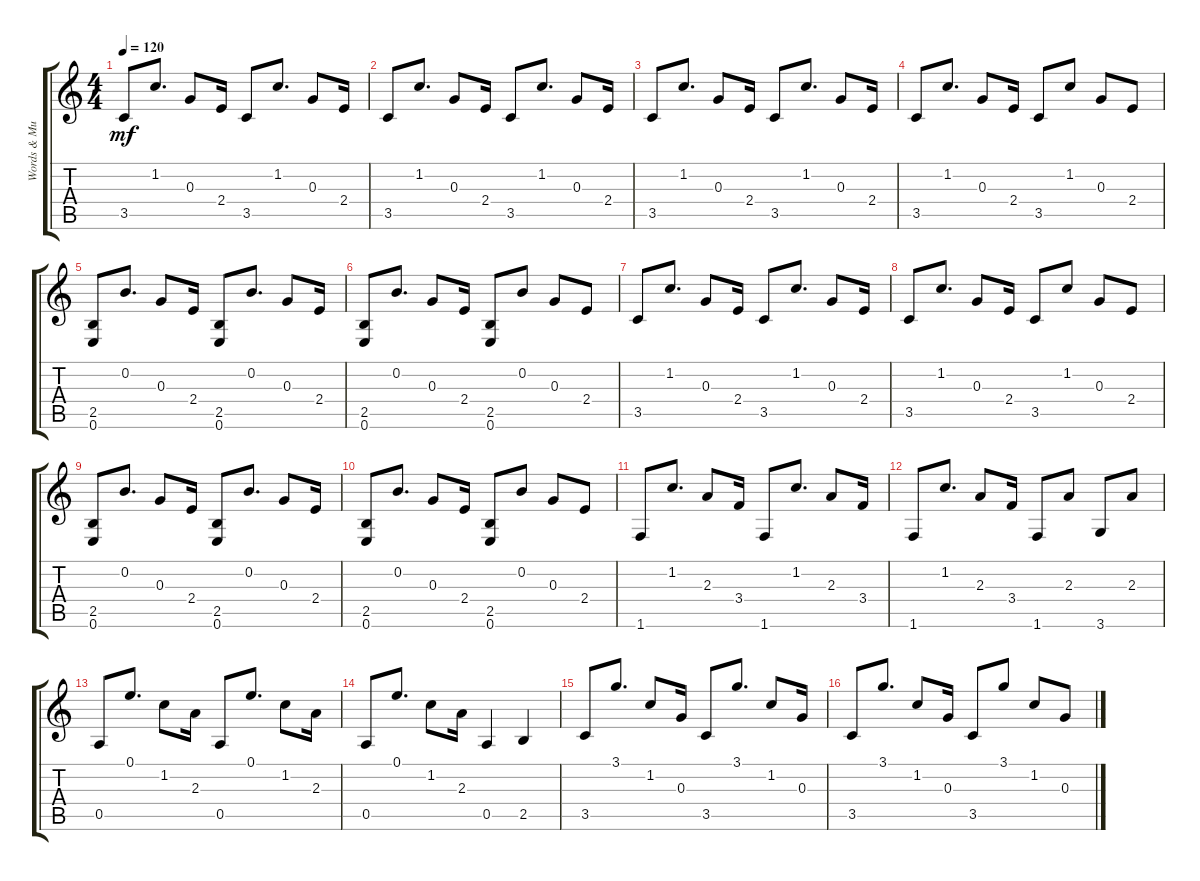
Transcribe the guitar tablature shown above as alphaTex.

\track ("Words & Music By James Blunt and Ryan T" "Words & Mu") {instrument electricguitarclean}
\staff {score tabs}
\tuning (E4 B3 G3 D3 A2 E2) {hide}
\ts (4 4)
\tempo 120
\clef g2
\ks c
3.5.8{dy mf instrument electricguitarclean} 1.2.8{d} 0.3.8 2.4.16 3.5.8 1.2.8{d} 0.3.8 2.4.16 |
3.5.8 1.2.8{d} 0.3.8 2.4.16 3.5.8 1.2.8{d} 0.3.8 2.4.16 |
3.5.8 1.2.8{d} 0.3.8 2.4.16 3.5.8 1.2.8{d} 0.3.8 2.4.16 |
3.5.8 1.2.8{d} 0.3.8 2.4.16 3.5.8 1.2.8 0.3.8 2.4.8 |
(2.5 0.6).8 0.2.8{d} 0.3.8 2.4.16 (2.5 0.6).8 0.2.8{d} 0.3.8 2.4.16 |
(2.5 0.6).8 0.2.8{d} 0.3.8 2.4.16 (2.5 0.6).8 0.2.8 0.3.8 2.4.8 |
3.5.8 1.2.8{d} 0.3.8 2.4.16 3.5.8 1.2.8{d} 0.3.8 2.4.16 |
3.5.8 1.2.8{d} 0.3.8 2.4.16 3.5.8 1.2.8 0.3.8 2.4.8 |
(2.5 0.6).8 0.2.8{d} 0.3.8 2.4.16 (2.5 0.6).8 0.2.8{d} 0.3.8 2.4.16 |
(2.5 0.6).8 0.2.8{d} 0.3.8 2.4.16 (2.5 0.6).8 0.2.8 0.3.8 2.4.8 |
1.6.8 1.2.8{d} 2.3.8 3.4.16 1.6.8 1.2.8{d} 2.3.8 3.4.16 |
1.6.8 1.2.8{d} 2.3.8 3.4.16 1.6.8 2.3.8 3.6.8 2.3.8 |
0.5.8 0.1.8{d} 1.2.8 2.3.16 0.5.8 0.1.8{d} 1.2.8 2.3.16 |
0.5.8 0.1.8{d} 1.2.8 2.3.16 0.5.4 2.5.4 |
3.5.8 3.1.8{d} 1.2.8 0.3.16 3.5.8 3.1.8{d} 1.2.8 0.3.16 |
3.5.8 3.1.8{d} 1.2.8 0.3.16 3.5.8 3.1.8 1.2.8 0.3.8
